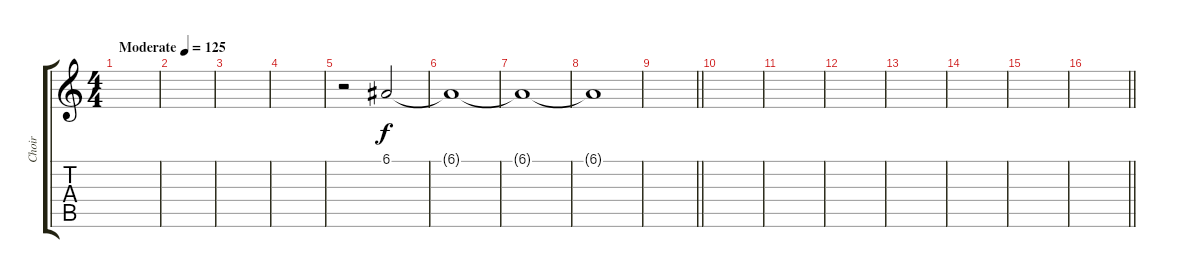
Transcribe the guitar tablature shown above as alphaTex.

\track ("Choir" "Choir") {instrument choiraahs}
\staff {score tabs}
\tuning (E4 B3 G3 D3 A2 E2) {hide}
\ts (4 4)
\tempo (125 "Moderate")
\clef g2
\ks c
|
|
|
|
r.2 6.1.2 |
6.1{t}.1 |
6.1{t}.1 |
6.1{t}.1 |
\barLineRight lightlight
|
|
|
|
|
|
|
\barLineRight lightlight
